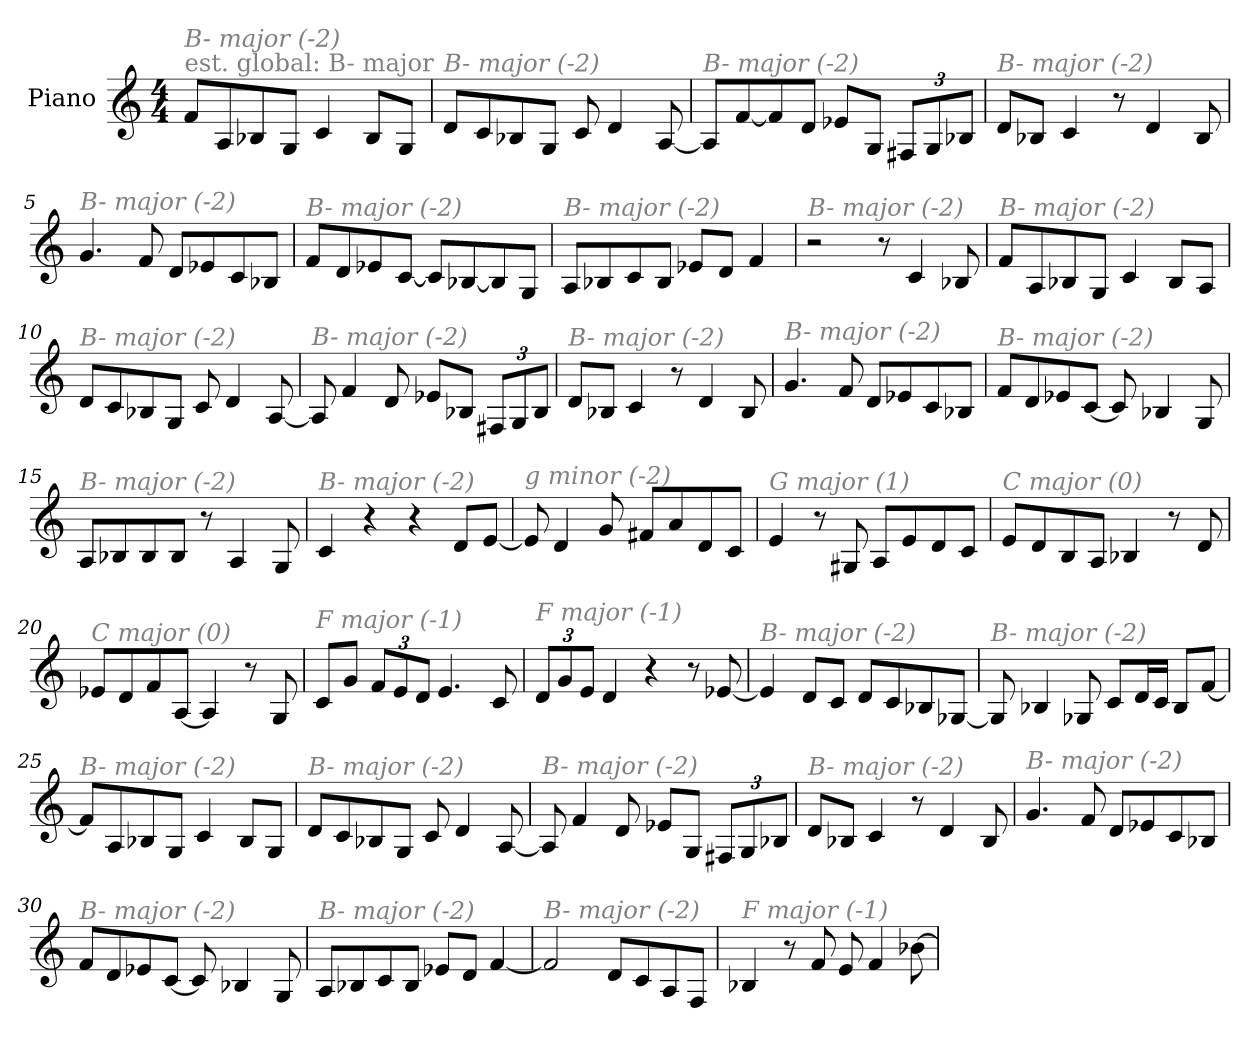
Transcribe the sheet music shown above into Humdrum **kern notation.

**kern
*part1
*staff1
*I"Piano
*I'Pno
*clefG2
*k[]
*M4/4
*MM220
=1
!LO:TX:a:color=#808080:t=est. global&colon; B- major
!LO:TX:i:color=#808080:t=B- major (-2)
8f/L
8A/
8B-X/
8G/J
4c/
8B-/L
8G/J
=2
!LO:TX:i:color=#808080:t=B- major (-2)
8d/L
8c/
8B-X/
8G/J
8c/
4d/
[8A/
=3
!LO:TX:i:color=#808080:t=B- major (-2)
8A/L]
[8f/
8f/]
8d/J
8e-X/L
8G/J
*Xbrackettup
12F#X/L
12G/
12B-X/J
=4
!LO:TX:i:color=#808080:t=B- major (-2)
8d/L
8B-X/J
4c/
8r
4d/
8B-/
!!LO:LB:g=z
=5
!LO:TX:i:color=#808080:t=B- major (-2)
4.g/
8f/
8d/L
8e-X/
8c/
8B-X/J
=6
!LO:TX:i:color=#808080:t=B- major (-2)
8f/L
8d/
8e-X/
[8c/J
8c/L]
[8B-X/
8B-/]
8G/J
=7
!LO:TX:i:color=#808080:t=B- major (-2)
8A/L
8B-X/
8c/
8B-/J
8e-X/L
8d/J
4f/
=8
!LO:TX:i:color=#808080:t=B- major (-2)
2r
8r
4c/
8B-X/
=9
!LO:TX:i:color=#808080:t=B- major (-2)
8f/L
8A/
8B-X/
8G/J
4c/
8B-/L
8A/J
!!LO:LB:g=z
=10
!LO:TX:i:color=#808080:t=B- major (-2)
8d/L
8c/
8B-X/
8G/J
8c/
4d/
[8A/
=11
!LO:TX:i:color=#808080:t=B- major (-2)
8A/]
4f/
8d/
8e-X/L
8B-X/J
12F#X/L
12G/
12B-/J
=12
!LO:TX:i:color=#808080:t=B- major (-2)
8d/L
8B-X/J
4c/
8r
4d/
8B-/
=13
!LO:TX:i:color=#808080:t=B- major (-2)
4.g/
8f/
8d/L
8e-X/
8c/
8B-X/J
!!LO:LB:g=z
=14
!LO:TX:i:color=#808080:t=B- major (-2)
8f/L
8d/
8e-X/
[8c/J
8c/]
4B-X/
8G/
=15
!LO:TX:i:color=#808080:t=B- major (-2)
8A/L
8B-X/
8B-/
8B-/J
8r
4A/
8G/
=16
!LO:TX:i:color=#808080:t=B- major (-2)
4c/
4r
4r
8d/L
[8e/J
=17
!LO:TX:i:color=#808080:t=g minor (-2)
8e/]
4d/
8g/
8f#X/L
8a/
8d/
8c/J
!!LO:LB:g=z
=18
!LO:TX:i:color=#808080:t=G major (1)
4e/
8r
8G#X/
8A/L
8e/
8d/
8c/J
=19
!LO:TX:i:color=#808080:t=C major (0)
8e/L
8d/
8B/
8A/J
4B-X/
8r
8d/
=20
!LO:TX:i:color=#808080:t=C major (0)
8e-X/L
8d/
8f/
[8A/J
4A/]
8r
8G/
=21
!LO:TX:i:color=#808080:t=F major (-1)
8c/L
8g/J
12f/L
12e/
12d/J
4.e/
8c/
!!LO:LB:g=z
=22
!LO:TX:i:color=#808080:t=F major (-1)
12d/L
12g/
12e/J
4d/
4r
8r
[8e-X/
=23
!LO:TX:i:color=#808080:t=B- major (-2)
4e-/]
8d/L
8c/J
8d/L
8c/
8B-X/
[8G-X/J
=24
!LO:TX:i:color=#808080:t=B- major (-2)
8G-/]
4B-X/
8G-X/
8c/L
16d/L
16c/JJ
8B-/L
[8f/J
=25
!LO:TX:i:color=#808080:t=B- major (-2)
8f/L]
8A/
8B-X/
8G/J
4c/
8B-/L
8G/J
!!LO:LB:g=z
=26
!LO:TX:i:color=#808080:t=B- major (-2)
8d/L
8c/
8B-X/
8G/J
8c/
4d/
[8A/
=27
!LO:TX:i:color=#808080:t=B- major (-2)
8A/]
4f/
8d/
8e-X/L
8G/J
12F#X/L
12G/
12B-X/J
=28
!LO:TX:i:color=#808080:t=B- major (-2)
8d/L
8B-X/J
4c/
8r
4d/
8B-/
=29
!LO:TX:i:color=#808080:t=B- major (-2)
4.g/
8f/
8d/L
8e-X/
8c/
8B-X/J
!!LO:LB:g=z
=30
!LO:TX:i:color=#808080:t=B- major (-2)
8f/L
8d/
8e-X/
[8c/J
8c/]
4B-X/
8G/
=31
!LO:TX:i:color=#808080:t=B- major (-2)
8A/L
8B-X/
8c/
8B-/J
8e-X/L
8d/J
[4f/
=32
!LO:TX:i:color=#808080:t=B- major (-2)
2f/]
8d/L
8c/
8A/
8F/J
=33
!LO:TX:i:color=#808080:t=F major (-1)
4B-X/
8r
8f/
8e/
4f/
[8b-X\
=
*-
